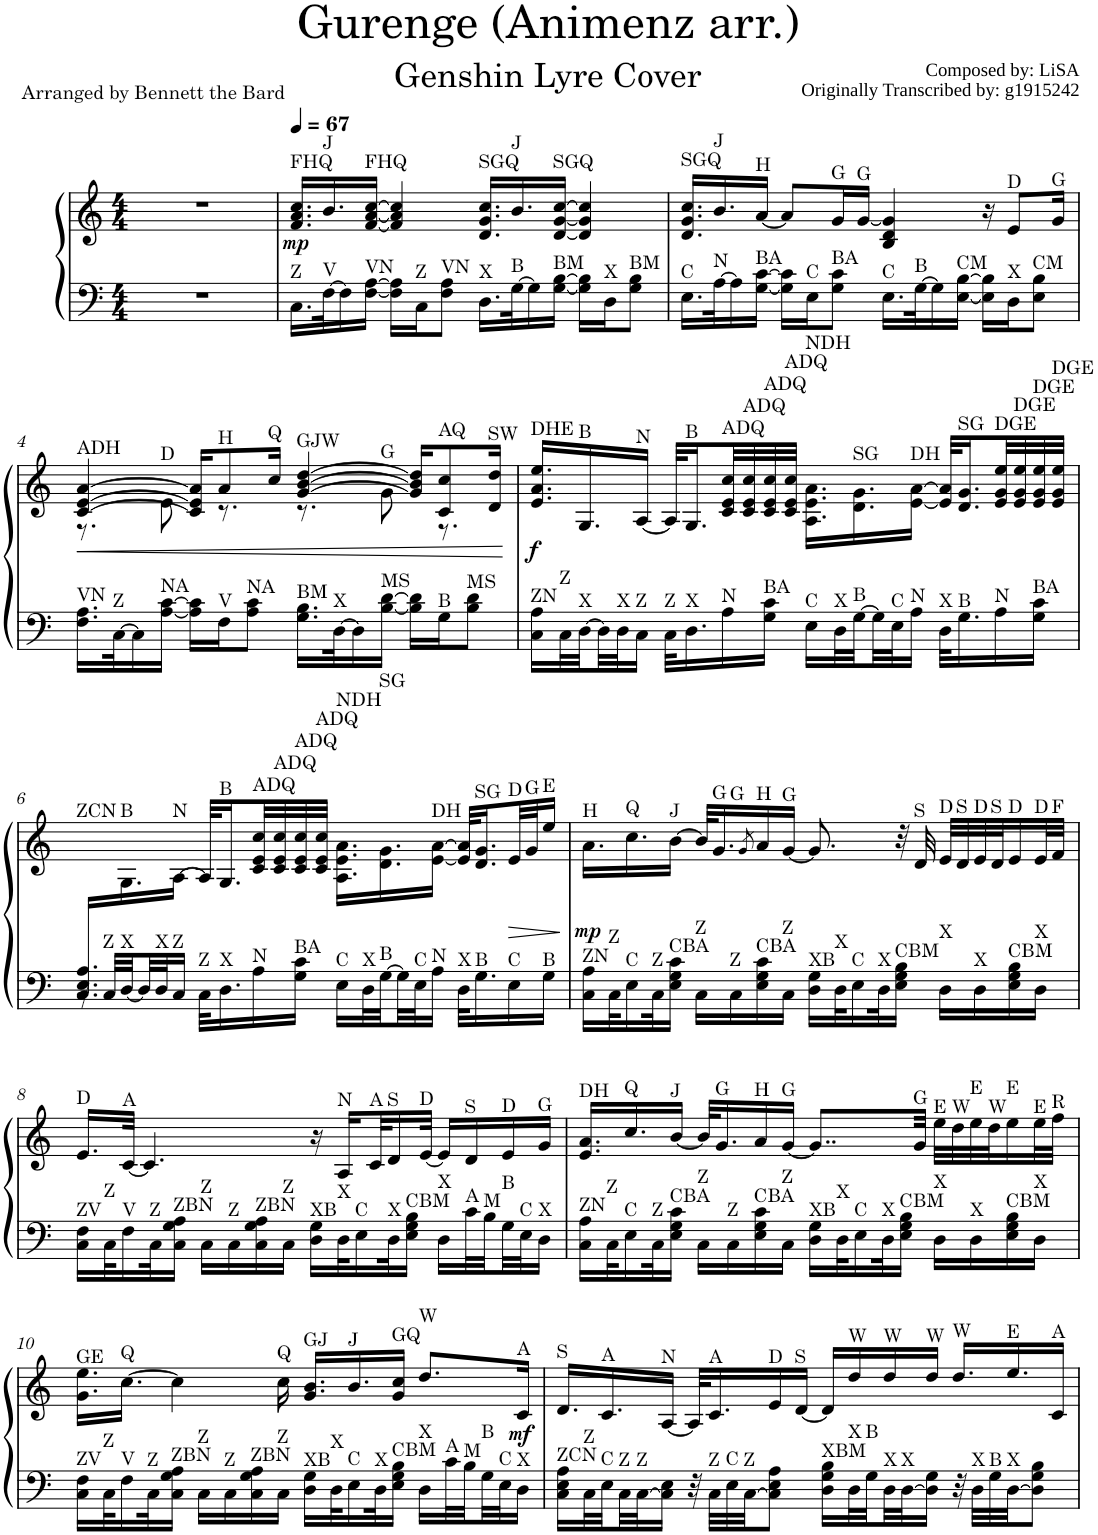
**kern	**kern	**dynam
*part1	*part1	*part1
*staff2	*staff1	*staff1/2
*I"鋼琴	*	*
*stria5	*stria5	*
*clefF4	*clefG2	*
*k[]	*k[]	*
*M4/4	*M4/4	*
=1	=1	=1
1r	1r	.
=2	=2	=2
*	*MM67	*
!	!LO:TX:a:t=FHQ	!
!LO:TX:a:t=Z	!	!
!	!	!LO:DY:b
16.C\LL	16.f/ 16.a/ 16.cc/LL	mp
!	!LO:TX:a:t=J	!
!LO:TX:a:t=V	!	!
[32F\K	16.b/	.
16F\]	.	.
!	!LO:TX:a:t=FHQ	!
!LO:TX:a:t=VN	!	!
[16F\ [16A\JJ	[16f/ [16a/ [16cc/JJ	.
16F\] 16A\]LL	4f/] 4a/] 4cc/]	.
!LO:TX:a:t=Z	!	!
16C\J	.	.
!LO:TX:a:t=VN	!	!
8F\ 8A\J	.	.
!	!LO:TX:a:t=SGQ	!
!LO:TX:a:t=X	!	!
16.D\LL	16.d/ 16.g/ 16.cc/LL	.
!	!LO:TX:a:t=J	!
!LO:TX:a:t=B	!	!
[32G\K	16.b/	.
16G\]	.	.
!	!LO:TX:a:t=SGQ	!
!LO:TX:a:t=BM	!	!
[16G\ [16B\JJ	[16d/ [16g/ [16cc/JJ	.
16G\] 16B\]LL	4d/] 4g/] 4cc/]	.
!LO:TX:a:t=X	!	!
16D\J	.	.
!LO:TX:a:t=BM	!	!
8G\ 8B\J	.	.
=3	=3	=3
!	!LO:TX:a:t=SGQ	!
!LO:TX:a:t=C	!	!
16.E\LL	16.d/ 16.g/ 16.cc/LL	.
!	!LO:TX:a:t=J	!
!LO:TX:a:t=N	!	!
[32A\K	16.b/	.
16A\]	.	.
!	!LO:TX:a:t=H	!
!LO:TX:a:t=BA	!	!
[16G\ [16c\JJ	[16a/JJ	.
16G\] 16c\]LL	8a/L]	.
!LO:TX:a:t=C	!	!
16E\J	.	.
!	!LO:TX:a:t=G	!
!LO:TX:a:t=BA	!	!
8G\ 8c\J	16g/L	.
!	!LO:TX:a:t=G	!
.	[16g/JJ	.
!LO:TX:a:t=C	!	!
16.E\LL	4B/ 4d/ 4g/]	.
!LO:TX:a:t=B	!	!
[32G\K	.	.
16G\]	.	.
!LO:TX:a:t=CM	!	!
[16E\ [16B\JJ	.	.
16E\] 16B\]LL	16r	.
!	!LO:TX:a:t=D	!
!LO:TX:a:t=X	!	!
16D\J	8e/L	.
!LO:TX:a:t=CM	!	!
8E\ 8B\J	.	.
!	!LO:TX:a:t=G	!
.	16g/Jk	.
!!LO:LB:g=z
=4	=4	=4
!	!LO:TX:a:t=ADH	!
!LO:TX:a:t=VN	!	!
!	!	!LO:HP:b
*	*^	*
16.F\ 16.A\LL	[4c/ [4e/ [4a/	8.r	<
!LO:TX:a:t=Z	!	!	!
[32C\K	.	.	.
16C\]	.	.	.
!	!	!LO:TX:a:t=D	!
!LO:TX:a:t=NA	!	!	!
[16A\ [16c\JJ	.	8e\	.
16A\] 16c\]LL	16c/] 16e/] 16a/]KL	.	.
!	!LO:TX:a:t=H	!	!
!LO:TX:a:t=V	!	!	!
16F\J	8a/	8.r	.
!LO:TX:a:t=NA	!	!	!
8A\ 8c\J	.	.	.
!	!LO:TX:a:t=Q	!	!
.	16cc/Jk	.	.
!	!LO:TX:a:t=GJW	!	!
!LO:TX:a:t=BM	!	!	!
16.G\ 16.B\LL	[4g/ [4b/ [4dd/	8.r	.
!LO:TX:a:t=X	!	!	!
[32D\K	.	.	.
16D\]	.	.	.
!	!	!LO:TX:a:t=G	!
!LO:TX:a:t=MS	!	!	!
[16B\ [16d\JJ	.	8g\	.
16B\] 16d\]LL	16g/] 16b/] 16dd/]KL	.	.
!	!LO:TX:a:t=AQ	!	!
!LO:TX:a:t=B	!	!	!
16G\J	8c/ 8cc/	8.r	.
!LO:TX:a:t=MS	!	!	!
8B\ 8d\J	.	.	.
!	!LO:TX:a:t=SW	!	!
.	16d/ 16dd/Jk	.	.
*	*v	*v	*
.	.	[
=5	=5	=5
!	!LO:TX:a:t=DHE	!
!LO:TX:a:t=ZN	!	!
!	!	!LO:DY:b
16C\ 16A\LL	16.e/ 16.a/ 16.ee/LL	f
!LO:TX:a:t=Z	!	!
32C\L	.	.
!	!LO:TX:a:t=B	!
!LO:TX:a:t=X	!	!
[32D\	16.G/	.
32D\]	.	.
!LO:TX:a:t=X	!	!
32D\J	.	.
!	!LO:TX:a:t=N	!
!LO:TX:a:t=Z	!	!
16C\JJ	[16A/JJ	.
!LO:TX:a:t=Z	!	!
32C\KLL	32A/KLL]	.
!	!LO:TX:a:t=B	!
!LO:TX:a:t=X	!	!
16.D\	16.G/	.
!	!LO:TX:a:t=ADQ	!
!LO:TX:a:t=N	!	!
16A\	32c/ 32e/ 32cc/L	.
!	!LO:TX:a:t=ADQ	!
.	32c/ 32e/ 32cc/	.
!	!LO:TX:a:t=ADQ	!
!LO:TX:a:t=BA	!	!
16G\ 16c\JJ	32c/ 32e/ 32cc/	.
!	!LO:TX:a:t=ADQ	!
.	32c/ 32e/ 32cc/JJJ	.
!	!LO:TX:a:t=NDH	!
!LO:TX:a:t=C	!	!
16E\LL	16.A\ 16.e\ 16.a\LL	.
!LO:TX:a:t=X	!	!
32D\L	.	.
!	!LO:TX:a:t=SG	!
!LO:TX:a:t=B	!	!
[32G\	16.d\ 16.g\	.
32G\]	.	.
!LO:TX:a:t=C	!	!
32E\J	.	.
!	!LO:TX:a:t=DH	!
!LO:TX:a:t=N	!	!
16A\JJ	[16e\ [16a\JJ	.
!LO:TX:a:t=X	!	!
32D\KLL	32e/] 32a/]KLL	.
!	!LO:TX:a:t=SG	!
!LO:TX:a:t=B	!	!
16.G\	16.d/ 16.g/	.
!	!LO:TX:a:t=DGE	!
!LO:TX:a:t=N	!	!
16A\	32e/ 32g/ 32ee/L	.
!	!LO:TX:a:t=DGE	!
.	32e/ 32g/ 32ee/	.
!	!LO:TX:a:t=DGE	!
!LO:TX:a:t=BA	!	!
16G\ 16c\JJ	32e/ 32g/ 32ee/	.
!	!LO:TX:a:t=DGE	!
.	32e/ 32g/ 32ee/JJJ	.
!!LO:LB:g=z
=6	=6	=6
*^	*	*
!	!	!LO:TX:a:t=ZCN	!
16.C/ 16.E/ 16.A/LL	16r	16.ryy	.
!	!LO:TX:a:t=Z	!	!
.	32C/LLL	.	.
!	!	!LO:TX:a:t=B	!
!LO:TX:a:t=X	!	!	!
2ryy	[32D/	16.G\	.
.	32D/]	.	.
!	!LO:TX:a:t=X	!	!
.	32D/J	.	.
!	!	!LO:TX:a:t=N	!
!	!LO:TX:a:t=Z	!	!
.	16C/JJ	[16A\JJ	.
!	!LO:TX:a:t=Z	!	!
.	32C\KLL	32A/KLL]	.
!	!	!LO:TX:a:t=B	!
!	!LO:TX:a:t=X	!	!
.	16.D\	16.G/	.
!	!	!LO:TX:a:t=ADQ	!
!	!LO:TX:a:t=N	!	!
.	16A\	32c/ 32e/ 32cc/L	.
!	!	!LO:TX:a:t=ADQ	!
.	.	32c/ 32e/ 32cc/	.
!	!	!LO:TX:a:t=ADQ	!
!	!LO:TX:a:t=BA	!	!
.	16G\ 16c\JJ	32c/ 32e/ 32cc/	.
!	!	!LO:TX:a:t=ADQ	!
.	.	32c/ 32e/ 32cc/JJJ	.
!	!	!LO:TX:a:t=NDH	!
!	!LO:TX:a:t=C	!	!
.	16E\LL	16.A\ 16.e\ 16.a\LL	.
!	!LO:TX:a:t=X	!	!
.	32D\L	.	.
!	!	!LO:TX:a:t=SG	!
!LO:TX:a:t=B	!	!	!
4ryy	[32G\	16.d\ 16.g\	.
.	32G\]	.	.
!	!LO:TX:a:t=C	!	!
.	32E\J	.	.
!	!	!LO:TX:a:t=DH	!
!	!LO:TX:a:t=N	!	!
.	16A\JJ	[16e\ [16a\JJ	.
!	!LO:TX:a:t=X	!	!
.	32D\KLL	32e/] 32a/]KLL	.
!	!	!LO:TX:a:t=SG	!
!	!LO:TX:a:t=B	!	!
.	16.G\	16.d/ 16.g/	.
8ryy	.	.	.
!	!	!LO:TX:a:t=D	!
!	!LO:TX:a:t=C	!	!
!	!	!	!LO:HP:b
.	16E\	32e/L	>
!	!	!LO:TX:a:t=G	!
.	.	32g/J	.
!	!	!LO:TX:a:t=E	!
!	!LO:TX:a:t=B	!	!
.	16G\JJ	16ee/JJ	.
32ryy	.	.	.
*v	*v	*	*
.	.	]
=7	=7	=7
!	!LO:TX:a:t=H	!
!LO:TX:a:t=ZN	!	!
!	!	!LO:DY:b
16C\ 16A\LL	16.a\LL	mp
!LO:TX:a:t=Z	!	!
32C\K	.	.
!	!LO:TX:a:t=Q	!
!LO:TX:a:t=C	!	!
16E\	16.cc\	.
!LO:TX:a:t=Z	!	!
32C\K	.	.
!	!LO:TX:a:t=J	!
!LO:TX:a:t=CBA	!	!
16E\ 16G\ 16c\JJ	[16b\JJ	.
!LO:TX:a:t=Z	!	!
16C\LL	32b/KLL]	.
!	!LO:TX:a:t=G	!
.	16.g/	.
!LO:TX:a:t=Z	!	!
16C\	.	.
.	8qg/	.
!	!LO:TX:a:t=G	!
!	!LO:TX:a:t=H	!
!LO:TX:a:t=CBA	!	!
16E\ 16G\ 16c\	16a/	.
!	!LO:TX:a:t=G	!
!LO:TX:a:t=Z	!	!
16C\JJ	[16g/JJ	.
!LO:TX:a:t=XB	!	!
16D\ 16G\LL	8.g/]	.
!LO:TX:a:t=X	!	!
32D\K	.	.
!LO:TX:a:t=C	!	!
16E\	.	.
!LO:TX:a:t=X	!	!
32D\K	.	.
!LO:TX:a:t=CBM	!	!
16E\ 16G\ 16B\JJ	32r	.
!	!LO:TX:a:t=S	!
.	32d/	.
!	!LO:TX:a:t=D	!
!LO:TX:a:t=X	!	!
16D\LL	32e/LLL	.
!	!LO:TX:a:t=S	!
.	32d/	.
!	!LO:TX:a:t=D	!
!LO:TX:a:t=X	!	!
16D\	32e/	.
!	!LO:TX:a:t=S	!
.	32d/J	.
!	!LO:TX:a:t=D	!
!LO:TX:a:t=CBM	!	!
16E\ 16G\ 16B\	16e/	.
!	!LO:TX:a:t=D	!
!LO:TX:a:t=X	!	!
16D\JJ	32e/L	.
!	!LO:TX:a:t=F	!
.	32f/JJJ	.
!!LO:LB:g=z
=8	=8	=8
!	!LO:TX:a:t=D	!
!LO:TX:a:t=ZV	!	!
16C\ 16F\LL	16.e/LL	.
!LO:TX:a:t=Z	!	!
32C\K	.	.
!	!LO:TX:a:t=A	!
!LO:TX:a:t=V	!	!
16F\	[32c/JJk	.
.	4.c/]	.
!LO:TX:a:t=Z	!	!
32C\K	.	.
!LO:TX:a:t=ZBN	!	!
16C\ 16G\ 16A\JJ	.	.
!LO:TX:a:t=Z	!	!
16C\LL	.	.
!LO:TX:a:t=Z	!	!
16C\	.	.
!LO:TX:a:t=ZBN	!	!
16C\ 16G\ 16A\	.	.
!LO:TX:a:t=Z	!	!
16C\JJ	.	.
!LO:TX:a:t=XB	!	!
16D\ 16G\LL	16r	.
!	!LO:TX:a:t=N	!
!LO:TX:a:t=X	!	!
32D\K	16A/LL	.
!LO:TX:a:t=C	!	!
16E\	.	.
!	!LO:TX:a:t=A	!
.	32c/K	.
!	!LO:TX:a:t=S	!
!LO:TX:a:t=X	!	!
32D\K	16d/	.
!LO:TX:a:t=CBM	!	!
16E\ 16G\ 16B\JJ	.	.
!	!LO:TX:a:t=D	!
.	[32e/JJk	.
!LO:TX:a:t=X	!	!
16D\LL	16e/LL]	.
!	!LO:TX:a:t=S	!
!LO:TX:a:t=A	!	!
32c\L	16d/	.
!LO:TX:a:t=M	!	!
32B\	.	.
!	!LO:TX:a:t=D	!
!LO:TX:a:t=B	!	!
32G\	16e/	.
!LO:TX:a:t=C	!	!
32E\J	.	.
!	!LO:TX:a:t=G	!
!LO:TX:a:t=X	!	!
16D\JJ	16g/JJ	.
=9	=9	=9
!	!LO:TX:a:t=DH	!
!LO:TX:a:t=ZN	!	!
16C\ 16A\LL	16.e/ 16.a/LL	.
!LO:TX:a:t=Z	!	!
32C\K	.	.
!	!LO:TX:a:t=Q	!
!LO:TX:a:t=C	!	!
16E\	16.cc/	.
!LO:TX:a:t=Z	!	!
32C\K	.	.
!	!LO:TX:a:t=J	!
!LO:TX:a:t=CBA	!	!
16E\ 16G\ 16c\JJ	[16b/JJ	.
!LO:TX:a:t=Z	!	!
16C\LL	32b/KLL]	.
!	!LO:TX:a:t=G	!
.	16.g/	.
!LO:TX:a:t=Z	!	!
16C\	.	.
!	!LO:TX:a:t=H	!
!LO:TX:a:t=CBA	!	!
16E\ 16G\ 16c\	16a/	.
!	!LO:TX:a:t=G	!
!LO:TX:a:t=Z	!	!
16C\JJ	[16g/JJ	.
!LO:TX:a:t=XB	!	!
16D\ 16G\LL	8..g/L]	.
!LO:TX:a:t=X	!	!
32D\K	.	.
!LO:TX:a:t=C	!	!
16E\	.	.
!LO:TX:a:t=X	!	!
32D\K	.	.
!LO:TX:a:t=CBM	!	!
16E\ 16G\ 16B\JJ	.	.
!	!LO:TX:a:t=G	!
.	32g/Jkk	.
!	!LO:TX:a:t=E	!
!LO:TX:a:t=X	!	!
16D\LL	32ee\LLL	.
!	!LO:TX:a:t=W	!
.	32dd\	.
!	!LO:TX:a:t=E	!
!LO:TX:a:t=X	!	!
16D\	32ee\	.
!	!LO:TX:a:t=W	!
.	32dd\J	.
!	!LO:TX:a:t=E	!
!LO:TX:a:t=CBM	!	!
16E\ 16G\ 16B\	16ee\	.
!	!LO:TX:a:t=E	!
!LO:TX:a:t=X	!	!
16D\JJ	32ee\L	.
!	!LO:TX:a:t=R	!
.	32ff\JJJ	.
!!LO:LB:g=z
=10	=10	=10
!	!LO:TX:a:t=GE	!
!LO:TX:a:t=ZV	!	!
16C\ 16F\LL	16.g\ 16.ee\LL	.
!LO:TX:a:t=Z	!	!
32C\K	.	.
!	!LO:TX:a:t=Q	!
!LO:TX:a:t=V	!	!
16F\	[16.cc\JJ	.
!LO:TX:a:t=Z	!	!
32C\K	.	.
!LO:TX:a:t=ZBN	!	!
16C\ 16G\ 16A\JJ	4cc\]	.
!LO:TX:a:t=Z	!	!
16C\LL	.	.
!LO:TX:a:t=Z	!	!
16C\	.	.
!LO:TX:a:t=ZBN	!	!
16C\ 16G\ 16A\	.	.
!	!LO:TX:a:t=Q	!
!LO:TX:a:t=Z	!	!
16C\JJ	16cc\	.
!	!LO:TX:a:t=GJ	!
!LO:TX:a:t=XB	!	!
16D\ 16G\LL	16.g/ 16.b/LL	.
!LO:TX:a:t=X	!	!
32D\K	.	.
!	!LO:TX:a:t=J	!
!LO:TX:a:t=C	!	!
16E\	16.b/	.
!LO:TX:a:t=X	!	!
32D\K	.	.
!	!LO:TX:a:t=GQ	!
!LO:TX:a:t=CBM	!	!
16E\ 16G\ 16B\JJ	16g/ 16cc/JJ	.
!	!LO:TX:a:t=W	!
!LO:TX:a:t=X	!	!
16D\LL	8.dd/L	.
!LO:TX:a:t=A	!	!
32c\L	.	.
!LO:TX:a:t=M	!	!
32B\	.	.
!LO:TX:a:t=B	!	!
32G\	.	.
!LO:TX:a:t=C	!	!
32E\J	.	.
!	!LO:TX:a:t=A	!
!LO:TX:a:t=X	!	!
!	!	!LO:DY:b
16D\JJ	16c/Jk	mf
=11	=11	=11
!	!LO:TX:a:t=S	!
!LO:TX:a:t=ZCN	!	!
16C\ 16E\ 16A\LL	16.d/LL	.
!LO:TX:a:t=Z	!	!
32C\L	.	.
!	!LO:TX:a:t=A	!
!LO:TX:a:t=C	!	!
32E\	16.c/	.
!LO:TX:a:t=Z	!	!
32C\	.	.
!LO:TX:a:t=Z	!	!
[32C\J	.	.
!	!LO:TX:a:t=N	!
16C\] 16E\JJ	[16A/JJ	.
32r	32A/KLL]	.
!	!LO:TX:a:t=A	!
!LO:TX:a:t=Z	!	!
32C\LLL	16.c/	.
!LO:TX:a:t=C	!	!
32E\	.	.
!LO:TX:a:t=Z	!	!
[32C\JJ	.	.
!	!LO:TX:a:t=D	!
8C\] 8E\ 8A\J	16e/	.
!	!LO:TX:a:t=S	!
.	[16d/JJ	.
!LO:TX:a:t=XBM	!	!
16D\ 16G\ 16B\LL	16d/LL]	.
!	!LO:TX:a:t=W	!
!LO:TX:a:t=X	!	!
32D\L	16dd/	.
!LO:TX:a:t=B	!	!
32G\	.	.
!	!LO:TX:a:t=W	!
!LO:TX:a:t=X	!	!
32D\	16dd/	.
!LO:TX:a:t=X	!	!
[32D\J	.	.
!	!LO:TX:a:t=W	!
16D\] 16G\JJ	16dd/JJ	.
!	!LO:TX:a:t=W	!
32r	16.dd/LL	.
!LO:TX:a:t=X	!	!
32D\LLL	.	.
!LO:TX:a:t=B	!	!
32G\	.	.
!	!LO:TX:a:t=E	!
!LO:TX:a:t=X	!	!
[32D\JJ	16.ee/	.
8D\] 8G\ 8B\J	.	.
!	!LO:TX:a:t=A	!
.	16c/JJ	.
=	=	=
*-	*-	*-
